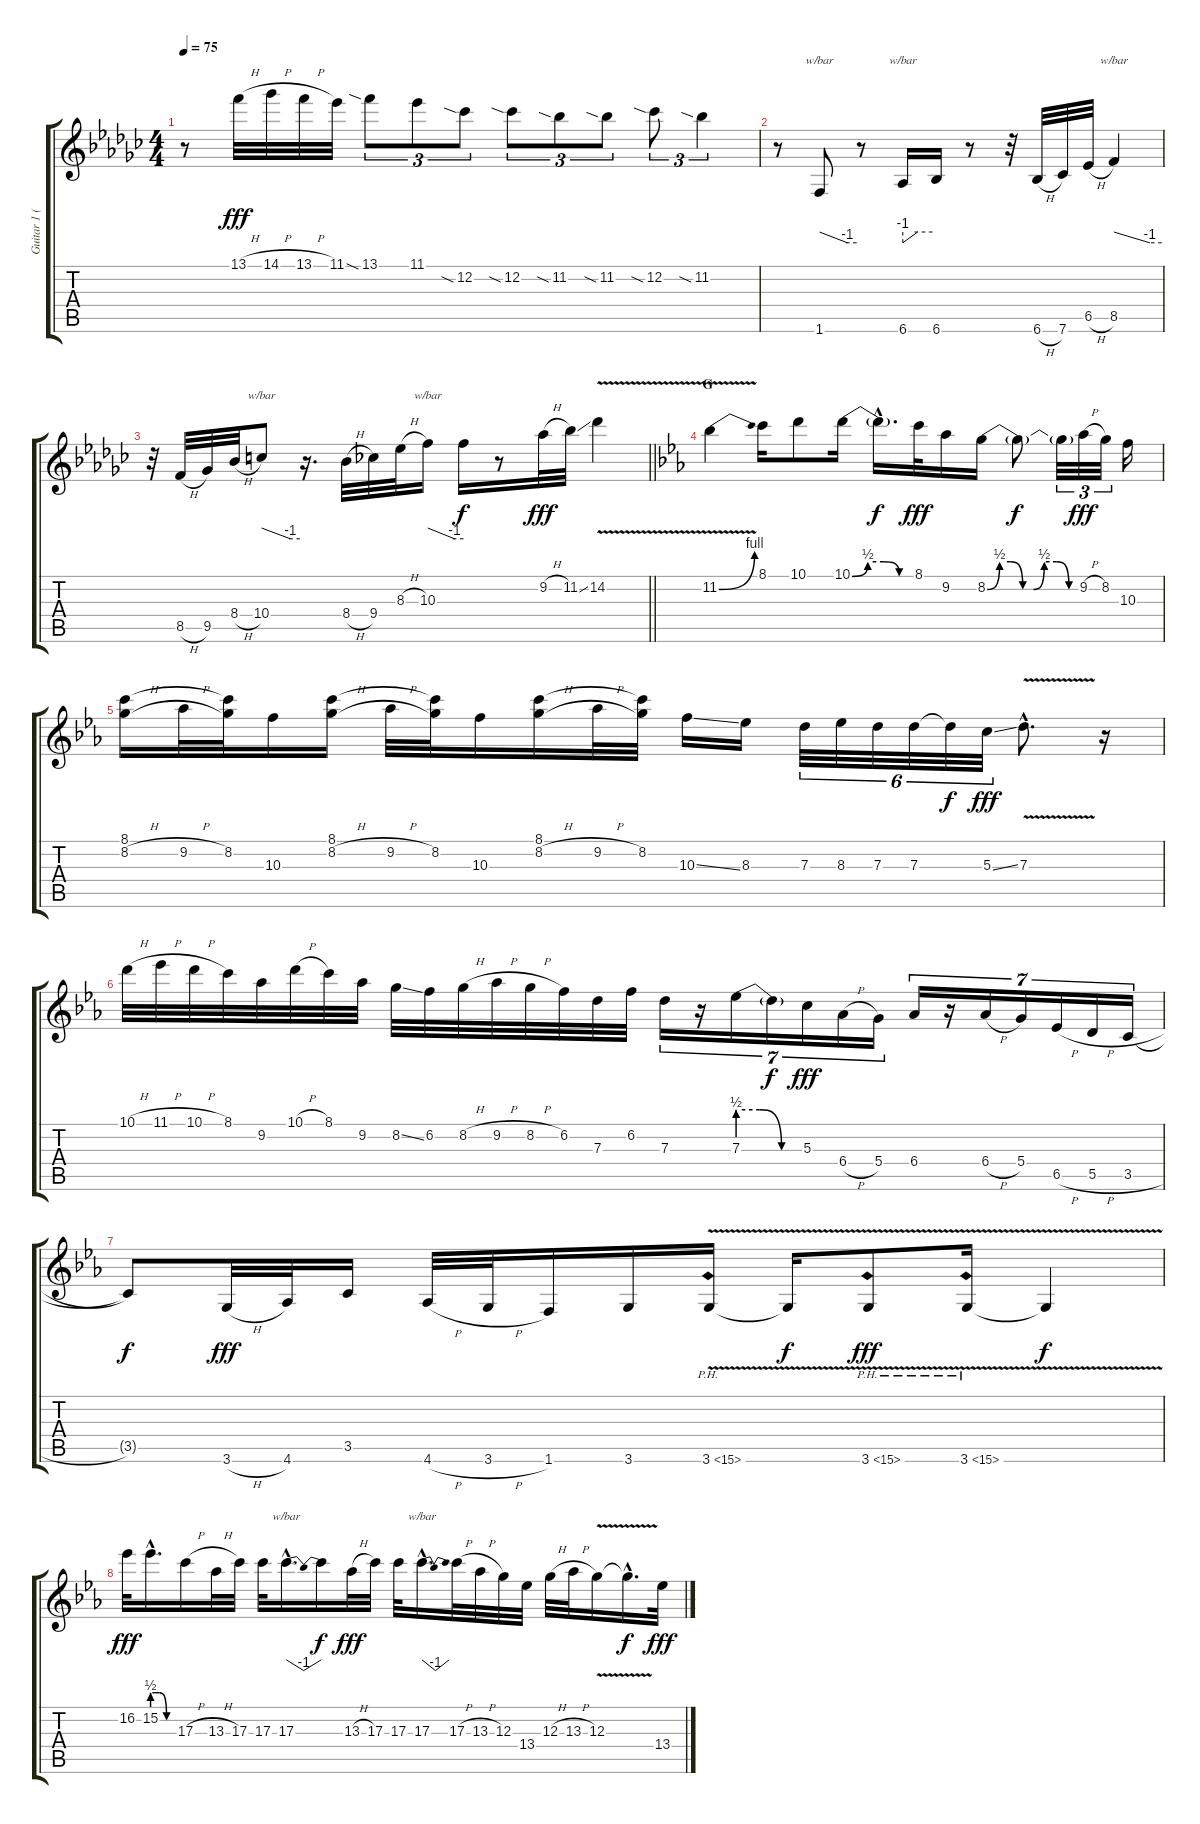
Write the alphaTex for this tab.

\track ("Guitar 1 (Steve Vai)" "Guitar 1 (") {instrument distortionguitar}
\staff {score tabs}
\tuning (E4 B3 G3 D3 A2 E2) {hide}
\ts (4 4)
\tempo 75
\clef g2
\ks gb
r.8{dy fff} 13.1{h}.32 14.1{h}.32 13.1{h}.32 11.1.32 13.1{sia}.8{tu (3 2)} 11.1.8{tu (3 2)} 12.2{sia}.8{tu (3 2)} 12.2{sia}.8{tu (3 2)} 11.2{sia}.8{tu (3 2)} 11.2{sia}.8{tu (3 2)} 12.2{sia}.8{tu (3 2)} 11.2{sia}.4{tu (3 2)} |
r.8 1.6.8{tbe (custom default 0 0 45 -4 60 -4)} r.8 6.6.16{tbe (custom default 0 -4 30 0 60 0)} 6.6.16 r.8 r.32 6.6{h}.32 7.6.32 6.5{h}.32 8.5.4{tbe (custom default 0 0 45 -4 60 -4)} |
\barLineRight lightlight
r.32 8.5{h}.32 9.5.32 8.4{h}.32 10.4.8{tbe (custom default 0 0 45 -4 60 -4)} r.16{d} 8.4{h}.32 9.4.32 8.3{h}.32 10.3.16{tbe (custom default 0 0 45 -4 60 -4)} 10.3{t}.16{dy f} r.8 9.2{h}.32{dy fff} 11.2{ss}.32 14.2{v}.4 |
\section ("" "G")
\ks eb
11.2{be (bend 0 0 60 4) v}.4 8.1.16 10.1.8 10.1{be (custom 0 0 15 2 30 2 45 0 60 0)}.16 10.1{hac t}.16{d dy f} 8.1.32{dy fff} 9.2.16 8.2{be (custom 0 0 8 2 15 2 23 0 30 0 37 2 45 2 53 0 60 0)}.16 8.2{t}.8{dy f} 8.2{t}.32{tu (3 2)} 9.2{h}.32{tu (3 2) dy fff} 8.2.32{tu (3 2)} 10.3.16 |
(8.1 8.2{h}).16 9.2{h}.32 (8.1{t} 8.2).32 10.3.16 (8.1 8.2{h}).16 9.2{h}.32 (8.1{t} 8.2).32 10.3.16 (8.1 8.2{h}).16 9.2{h}.32 (8.1{t} 8.2).32 10.3{ss}.16 8.3.16 7.3.32{tu (6 4)} 8.3.32{tu (6 4)} 7.3.32{tu (6 4)} 7.3.32{tu (6 4)} 7.3{t}.32{tu (6 4) dy f} 5.3{ss}.32{tu (6 4) dy fff} 7.3{v hac}.8{d} r.16 |
10.1{h}.32 11.1{h}.32 10.1{h}.32 8.1.32 9.2.32 10.1{h}.32 8.1.32 9.2.32 8.2{ss}.32 6.2.32 8.2{h}.32 9.2{h}.32 8.2{h}.32 6.2.32 7.3.32 6.2.32 7.3.16{tu (7 4)} r.16{tu (7 4)} 7.3{be (custom 0 2 20 2 40 0 60 0)}.16{tu (7 4)} 7.3{t}.16{tu (7 4) dy f} 5.3.16{tu (7 4) dy fff} 6.4{h}.16{tu (7 4)} 5.4.16{tu (7 4)} 6.4.16{tu (7 4)} r.16{tu (7 4)} 6.4{h}.16{tu (7 4)} 5.4.16{tu (7 4)} 6.5{h}.16{tu (7 4)} 5.5{h}.16{tu (7 4)} 3.5{h}.16{tu (7 4)} |
3.5{t}.8{dy f} 3.6{h}.32{dy fff} 4.6.32 3.5.16 4.6{h}.32 3.6{h}.32 1.6.16 3.6.16 3.6{ph 12 v}.16 3.6{t}.16{dy f} 3.6{ph 12 v}.8{dy fff} 3.6{ph 12 v}.16 3.6{t}.4{dy f} |
16.2.32{dy fff} 15.2{be (custom 0 2 20 2 40 0 60 0) hac}.16{d} 17.3{h}.16 13.3{h}.32 17.3.32 17.3.32 17.3{hac}.16{d tbe (dip default 0 0 30 -4 60 0)} 17.3{t}.16{dy f} 13.3{h}.32{dy fff} 17.3.32 17.3.32 17.3{hac}.16{d tbe (dip default 0 0 30 -4 60 0)} 17.3{h}.32 13.3{h}.32 12.3.32 13.4.32 12.3{h}.32 13.3{h}.32 12.3{v}.16 12.3{hac t}.16{d dy f} 13.4.32{dy fff}
